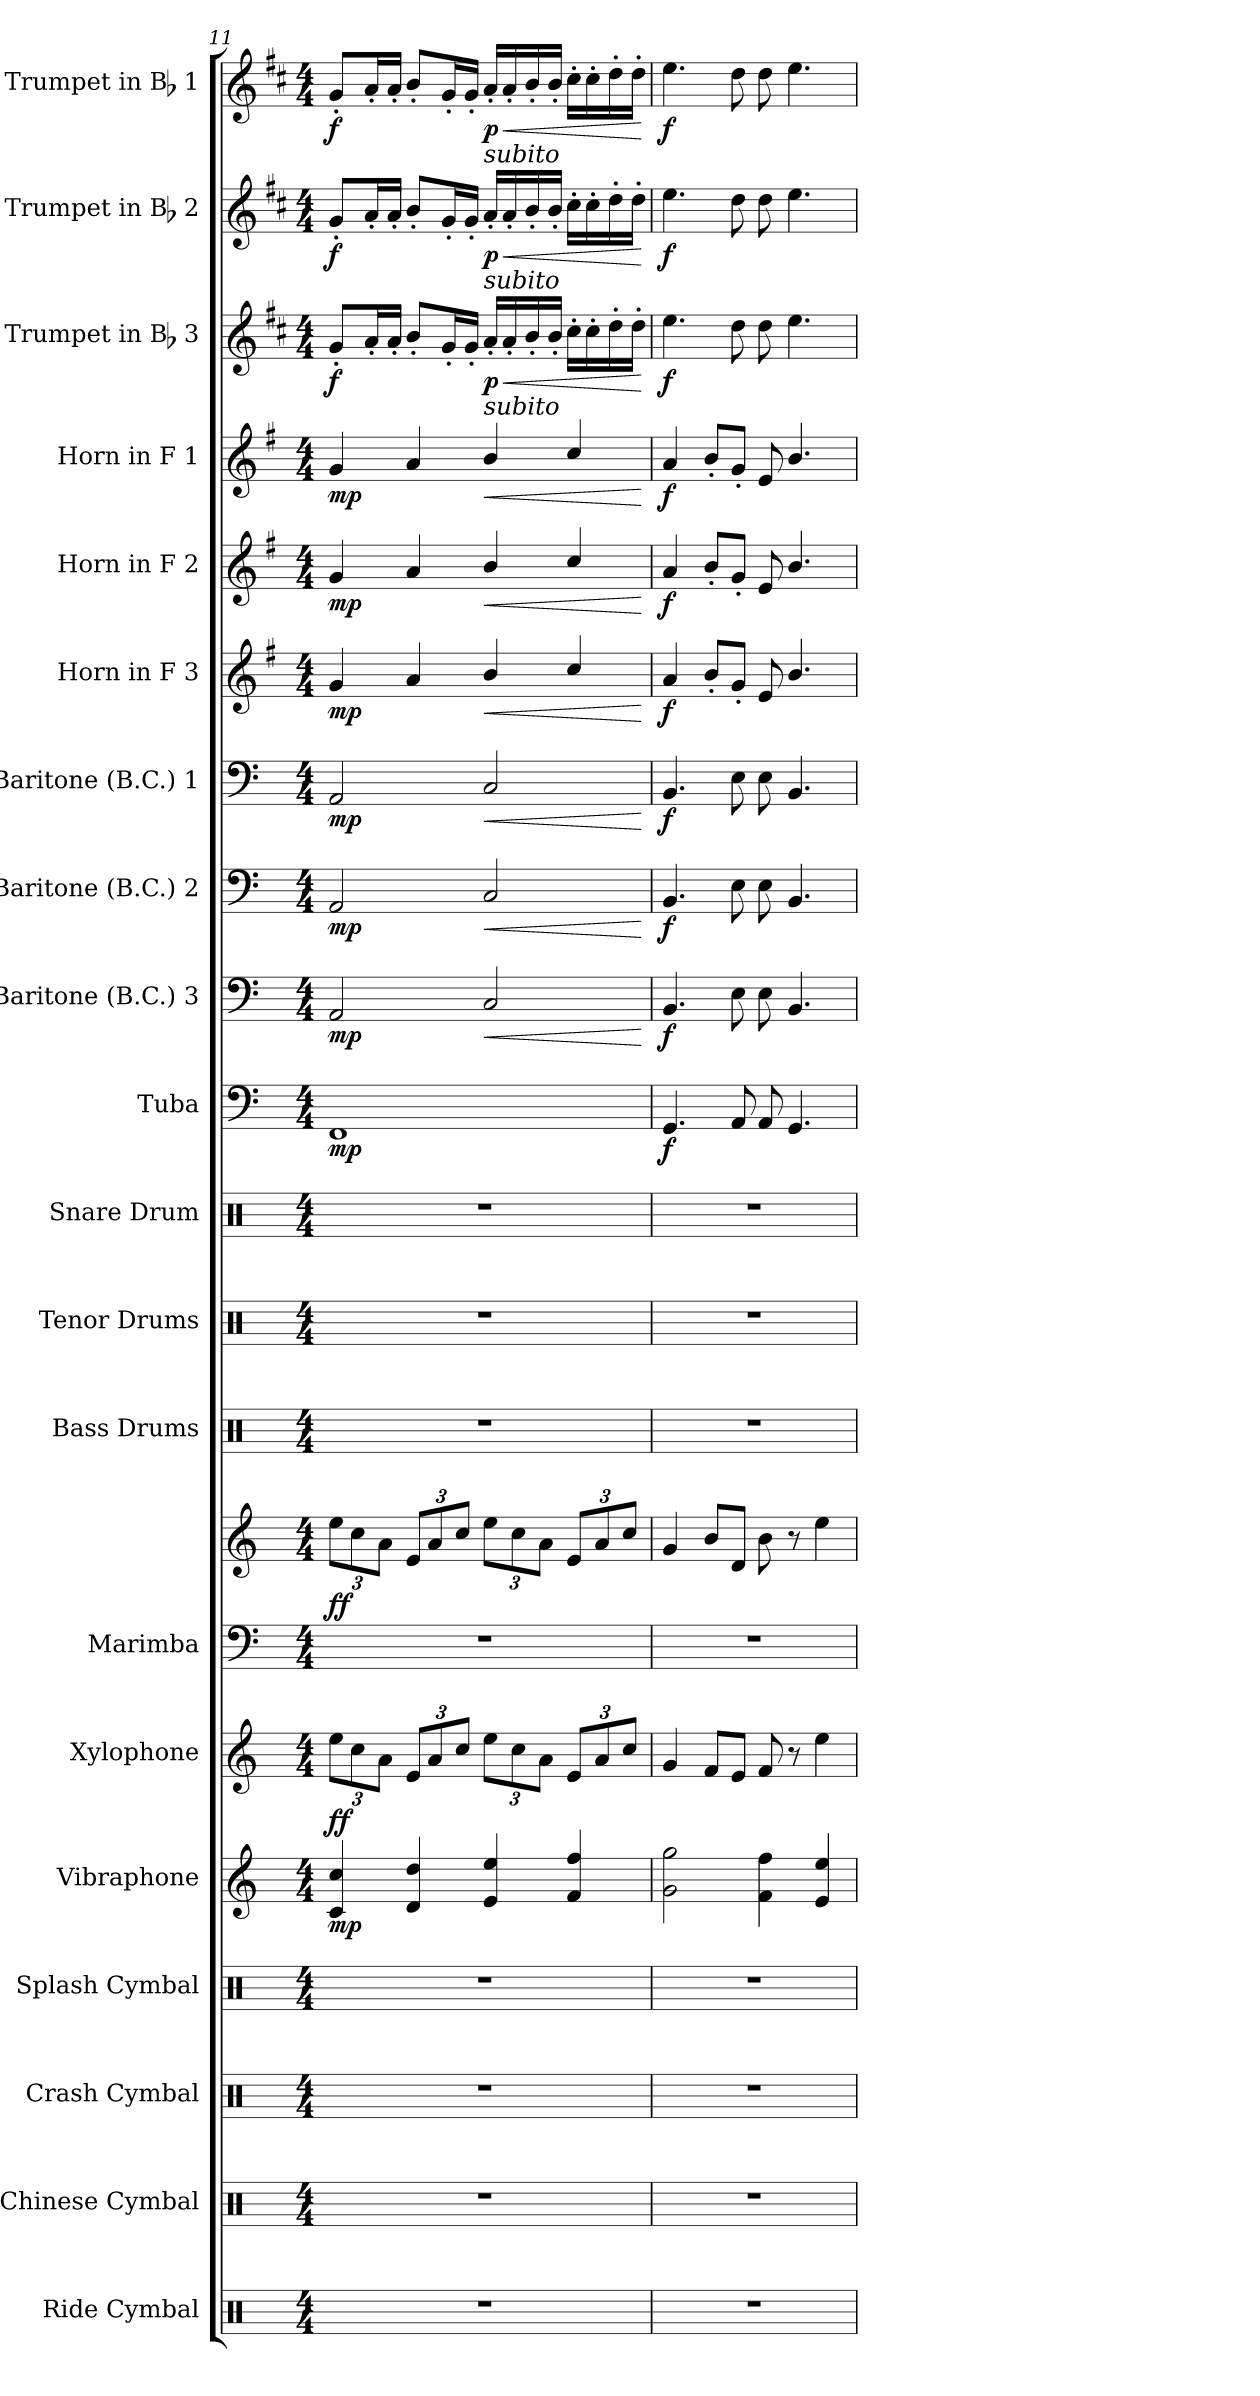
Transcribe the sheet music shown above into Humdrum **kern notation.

**kern	**kern	**kern	**kern	**kern	**dynam	**kern	**dynam	**kern	**kern	**dynam	**kern	**kern	**kern	**kern	**dynam	**kern	**dynam	**kern	**dynam	**kern	**dynam	**kern	**dynam	**kern	**dynam	**kern	**dynam	**kern	**dynam	**kern	**dynam	**kern	**dynam
*part20	*part19	*part18	*part17	*part16	*part16	*part15	*part15	*part14	*part14	*part14	*part13	*part12	*part11	*part10	*part10	*part9	*part9	*part8	*part8	*part7	*part7	*part6	*part6	*part5	*part5	*part4	*part4	*part3	*part3	*part2	*part2	*part1	*part1
*staff21	*staff20	*staff19	*staff18	*staff17	*staff17	*staff16	*staff16	*staff15	*staff14	*staff14/15	*staff13	*staff12	*staff11	*staff10	*staff10	*staff9	*staff9	*staff8	*staff8	*staff7	*staff7	*staff6	*staff6	*staff5	*staff5	*staff4	*staff4	*staff3	*staff3	*staff2	*staff2	*staff1	*staff1
*I"Ride Cymbal	*I"Chinese Cymbal	*I"Crash Cymbal	*I"Splash Cymbal	*I"Vibraphone	*	*I"Xylophone	*	*I"Marimba	*	*	*I"Bass Drums	*I"Tenor Drums	*I"Snare Drum	*I"Tuba	*	*I"Baritone (B.C.) 3	*	*I"Baritone (B.C.) 2	*	*I"Baritone (B.C.) 1	*	*I"Horn in F 3	*	*I"Horn in F 2	*	*I"Horn in F 1	*	*I"Trumpet in Bb 3	*	*I"Trumpet in Bb 2	*	*I"Trumpet in Bb 1	*
*I'R. Cym.	*I'Ch. Cym.	*I'Cr. Cym.	*I'Sp. Cym.	*I'Vib.	*	*I'Xyl.	*	*I'Mrm.	*	*	*I'BD	*I'TD	*I'SD	*I'Tuba	*	*I'Bar. 3	*	*I'Bar. 2	*	*I'Bar. 1	*	*I'Hn. 3	*	*I'Hn. 2	*	*I'Hn. 1	*	*	*	*	*	*	*
!!LO:PB:g=z
*clefX	*clefX	*clefX	*clefX	*clefG2	*	*clefG2	*	*clefF4	*clefG2	*	*clefX	*clefX	*clefX	*clefF4	*	*clefF4	*	*clefF4	*	*clefF4	*	*clefG2	*	*clefG2	*	*clefG2	*	*clefG2	*	*clefG2	*	*clefG2	*
*	*	*	*	*	*	*ITrd-7c-12	*	*	*	*	*	*	*	*	*	*	*	*	*	*	*	*ITrd4c7	*	*ITrd4c7	*	*ITrd4c7	*	*ITrd1c2	*	*ITrd1c2	*	*ITrd1c2	*
*k[]	*k[]	*k[]	*k[]	*k[]	*	*k[]	*	*k[]	*k[]	*	*k[]	*k[]	*k[]	*k[]	*	*k[]	*	*k[]	*	*k[]	*	*k[]	*	*k[]	*	*k[]	*	*k[]	*	*k[]	*	*k[]	*
*M4/4	*M4/4	*M4/4	*M4/4	*M4/4	*	*M4/4	*	*M4/4	*M4/4	*	*M4/4	*M4/4	*M4/4	*M4/4	*	*M4/4	*	*M4/4	*	*M4/4	*	*M4/4	*	*M4/4	*	*M4/4	*	*M4/4	*	*M4/4	*	*M4/4	*
*	*	*	*	*	*	*Xbrackettup	*	*	*Xbrackettup	*	*	*	*	*	*	*	*	*	*	*	*	*	*	*	*	*	*	*	*	*	*	*	*
=11	=11	=11	=11	=11	=11	=11	=11	=11	=11	=11	=11	=11	=11	=11	=11	=11	=11	=11	=11	=11	=11	=11	=11	=11	=11	=11	=11	=11	=11	=11	=11	=11	=11
!	!	!	!	!	!LO:DY:b	!	!LO:DY:b	!	!	!LO:DY:b	!	!	!	!	!LO:DY:b	!	!LO:DY:b	!	!LO:DY:b	!	!LO:DY:b	!	!LO:DY:b	!	!LO:DY:b	!	!LO:DY:b	!	!LO:DY:b	!	!LO:DY:b	!	!LO:DY:b
1r	1r	1r	1r	4c/ 4cc/	mp	12eee\L	ff	1r	12ee\L	ff	1r	1r	1r	1FF	mp	2AA/	mp	2AA/	mp	2AA/	mp	4c/	mp	4c/	mp	4c/	mp	8f'/L	f	8f'/L	f	8f'/L	f
.	.	.	.	.	.	12ccc\	.	.	12cc\	.	.	.	.	.	.	.	.	.	.	.	.	.	.	.	.	.	.	.	.	.	.	.	.
.	.	.	.	.	.	.	.	.	.	.	.	.	.	.	.	.	.	.	.	.	.	.	.	.	.	.	.	16g'/L	.	16g'/L	.	16g'/L	.
.	.	.	.	.	.	12aa\J	.	.	12a\J	.	.	.	.	.	.	.	.	.	.	.	.	.	.	.	.	.	.	.	.	.	.	.	.
.	.	.	.	.	.	.	.	.	.	.	.	.	.	.	.	.	.	.	.	.	.	.	.	.	.	.	.	16g'/JJ	.	16g'/JJ	.	16g'/JJ	.
.	.	.	.	4d/ 4dd/	.	12ee/L	.	.	12e/L	.	.	.	.	.	.	.	.	.	.	.	.	4d/	.	4d/	.	4d/	.	8a'/L	.	8a'/L	.	8a'/L	.
.	.	.	.	.	.	12aa/	.	.	12a/	.	.	.	.	.	.	.	.	.	.	.	.	.	.	.	.	.	.	.	.	.	.	.	.
.	.	.	.	.	.	.	.	.	.	.	.	.	.	.	.	.	.	.	.	.	.	.	.	.	.	.	.	16f'/L	.	16f'/L	.	16f'/L	.
.	.	.	.	.	.	12ccc/J	.	.	12cc/J	.	.	.	.	.	.	.	.	.	.	.	.	.	.	.	.	.	.	.	.	.	.	.	.
.	.	.	.	.	.	.	.	.	.	.	.	.	.	.	.	.	.	.	.	.	.	.	.	.	.	.	.	16f'/JJ	.	16f'/JJ	.	16f'/JJ	.
!	!	!	!	!	!	!	!	!	!	!	!	!	!	!	!	!	!	!	!	!	!	!	!	!	!	!	!	!	!	!	!	!LO:TX:b:i:t=subito	!
!	!	!	!	!	!	!	!	!	!	!	!	!	!	!	!	!	!	!	!	!	!	!	!	!	!	!	!	!	!	!LO:TX:b:i:t=subito	!	!	!
!	!	!	!	!	!	!	!	!	!	!	!	!	!	!	!	!	!	!	!	!	!	!	!	!	!	!	!	!LO:TX:b:i:t=subito	!	!	!	!	!
!	!	!	!	!	!	!	!	!	!	!	!	!	!	!	!	!	!LO:HP:b	!	!LO:HP:b	!	!LO:HP:b	!	!LO:HP:b	!	!LO:HP:b	!	!LO:HP:b	!	!LO:DY:b	!	!LO:DY:b	!	!LO:DY:b
.	.	.	.	4e/ 4ee/	.	12eee\L	.	.	12ee\L	.	.	.	.	.	.	2C/	<	2C/	<	2C/	<	4e/	<	4e/	<	4e/	<	16g'/LL	p	16g'/LL	p	16g'/LL	p
!	!	!	!	!	!	!	!	!	!	!	!	!	!	!	!	!	!	!	!	!	!	!	!	!	!	!	!	!	!LO:HP:b	!	!LO:HP:b	!	!LO:HP:b
.	.	.	.	.	.	.	.	.	.	.	.	.	.	.	.	.	.	.	.	.	.	.	.	.	.	.	.	16g'/	<	16g'/	<	16g'/	<
.	.	.	.	.	.	12ccc\	.	.	12cc\	.	.	.	.	.	.	.	.	.	.	.	.	.	.	.	.	.	.	.	.	.	.	.	.
.	.	.	.	.	.	.	.	.	.	.	.	.	.	.	.	.	.	.	.	.	.	.	.	.	.	.	.	16a'/	.	16a'/	.	16a'/	.
.	.	.	.	.	.	12aa\J	.	.	12a\J	.	.	.	.	.	.	.	.	.	.	.	.	.	.	.	.	.	.	.	.	.	.	.	.
.	.	.	.	.	.	.	.	.	.	.	.	.	.	.	.	.	.	.	.	.	.	.	.	.	.	.	.	16a'/JJ	.	16a'/JJ	.	16a'/JJ	.
.	.	.	.	4f/ 4ff/	.	12ee/L	.	.	12e/L	.	.	.	.	.	.	.	.	.	.	.	.	4f/	.	4f/	.	4f/	.	16b'\LL	.	16b'\LL	.	16b'\LL	.
.	.	.	.	.	.	.	.	.	.	.	.	.	.	.	.	.	.	.	.	.	.	.	.	.	.	.	.	16b'\	.	16b'\	.	16b'\	.
.	.	.	.	.	.	12aa/	.	.	12a/	.	.	.	.	.	.	.	.	.	.	.	.	.	.	.	.	.	.	.	.	.	.	.	.
.	.	.	.	.	.	.	.	.	.	.	.	.	.	.	.	.	.	.	.	.	.	.	.	.	.	.	.	16cc'\	.	16cc'\	.	16cc'\	.
.	.	.	.	.	.	12ccc/J	.	.	12cc/J	.	.	.	.	.	.	.	.	.	.	.	.	.	.	.	.	.	.	.	.	.	.	.	.
.	.	.	.	.	.	.	.	.	.	.	.	.	.	.	.	.	.	.	.	.	.	.	.	.	.	.	.	16cc'\JJ	.	16cc'\JJ	.	16cc'\JJ	.
.	.	.	.	.	.	.	.	.	.	.	.	.	.	.	.	.	[	.	[	.	[	.	[	.	[	.	[	.	[	.	[	.	[
=12	=12	=12	=12	=12	=12	=12	=12	=12	=12	=12	=12	=12	=12	=12	=12	=12	=12	=12	=12	=12	=12	=12	=12	=12	=12	=12	=12	=12	=12	=12	=12	=12	=12
!	!	!	!	!	!	!	!	!	!	!	!	!	!	!	!LO:DY:b	!	!LO:DY:b	!	!LO:DY:b	!	!LO:DY:b	!	!LO:DY:b	!	!LO:DY:b	!	!LO:DY:b	!	!LO:DY:b	!	!LO:DY:b	!	!LO:DY:b
1r	1r	1r	1r	2g\ 2gg\	.	4gg/	.	1r	4g/	.	1r	1r	1r	4.GG/	f	4.BB/	f	4.BB/	f	4.BB/	f	4d/	f	4d/	f	4d/	f	4.dd\	f	4.dd\	f	4.dd\	f
.	.	.	.	.	.	8ff/L	.	.	8b/L	.	.	.	.	.	.	.	.	.	.	.	.	8e'/L	.	8e'/L	.	8e'/L	.	.	.	.	.	.	.
.	.	.	.	.	.	8ee/J	.	.	8d/J	.	.	.	.	8AA/	.	8E\	.	8E\	.	8E\	.	8c'/J	.	8c'/J	.	8c'/J	.	8cc\	.	8cc\	.	8cc\	.
.	.	.	.	4f\ 4ff\	.	8ff/	.	.	8b\	.	.	.	.	8AA/	.	8E\	.	8E\	.	8E\	.	8A/	.	8A/	.	8A/	.	8cc\	.	8cc\	.	8cc\	.
.	.	.	.	.	.	8r	.	.	8r	.	.	.	.	4.GG/	.	4.BB/	.	4.BB/	.	4.BB/	.	4.e/	.	4.e/	.	4.e/	.	4.dd\	.	4.dd\	.	4.dd\	.
.	.	.	.	4e/ 4ee/	.	4eee\	.	.	4ee\	.	.	.	.	.	.	.	.	.	.	.	.	.	.	.	.	.	.	.	.	.	.	.	.
=	=	=	=	=	=	=	=	=	=	=	=	=	=	=	=	=	=	=	=	=	=	=	=	=	=	=	=	=	=	=	=	=	=
*-	*-	*-	*-	*-	*-	*-	*-	*-	*-	*-	*-	*-	*-	*-	*-	*-	*-	*-	*-	*-	*-	*-	*-	*-	*-	*-	*-	*-	*-	*-	*-	*-	*-
